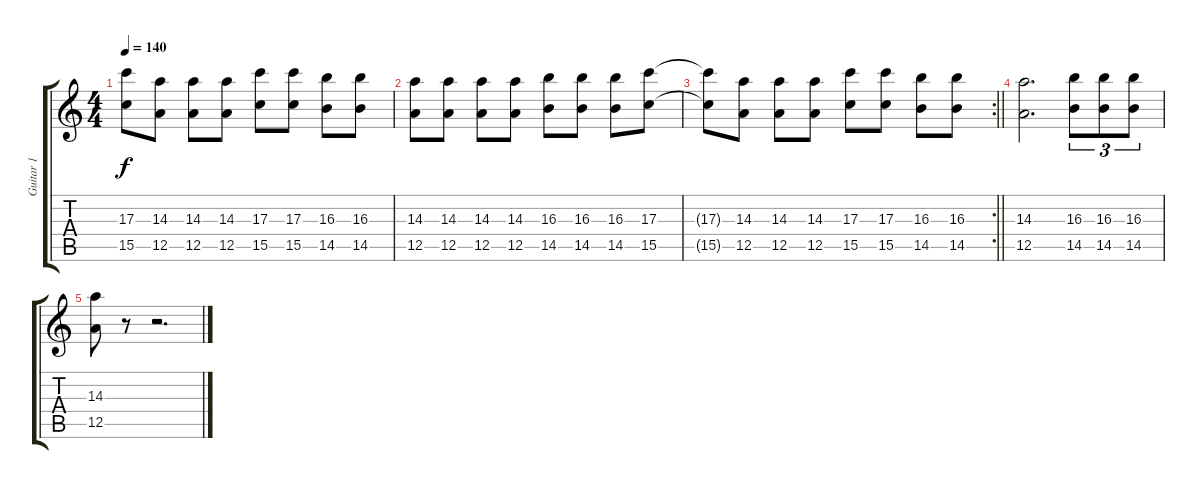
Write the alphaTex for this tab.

\track ("Guitar 1" "Guitar 1") {instrument distortionguitar}
\staff {score tabs}
\tuning (E4 B3 G3 D3 A2 D2) {hide}
\ts (4 4)
\tempo 140
\clef g2
\ks c
(17.3{t} 15.5{t}).8{dy f} (14.3 12.5).8 (14.3 12.5).8 (14.3 12.5).8 (17.3 15.5).8 (17.3 15.5).8 (16.3 14.5).8 (16.3 14.5).8 |
(14.3 12.5).8{instrument distortionguitar} (14.3 12.5).8 (14.3 12.5).8 (14.3 12.5).8 (16.3 14.5).8 (16.3 14.5).8 (16.3 14.5).8 (17.3 15.5).8 |
\rc 2
\barLineRight lightlight
(17.3{t} 15.5{t}).8 (14.3 12.5).8 (14.3 12.5).8 (14.3 12.5).8 (17.3 15.5).8 (17.3 15.5).8 (16.3 14.5).8 (16.3 14.5).8 |
(14.3 12.5).2{d} (16.3 14.5).8{tu (3 2)} (16.3 14.5).8{tu (3 2)} (16.3 14.5).8{tu (3 2)} |
(14.3 12.5).8 r.8 r.2{d}
